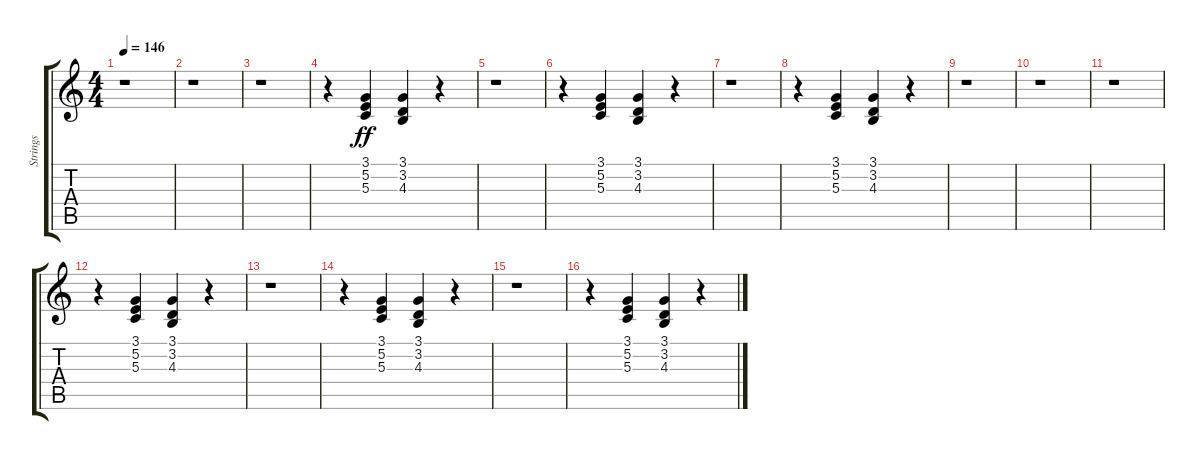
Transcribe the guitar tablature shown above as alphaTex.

\track ("Strings" "Strings") {instrument stringensemble1}
\staff {score tabs}
\tuning (E4 B3 G3 D3 A2 E2) {hide}
\ts (4 4)
\tempo 146
\clef g2
\ks c
r.1{dy ff} |
r.1 |
r.1 |
r.4 (3.1 5.2 5.3).4 (3.1 3.2 4.3).4 r.4 |
r.1 |
r.4 (3.1 5.2 5.3).4 (3.1 3.2 4.3).4 r.4 |
r.1 |
r.4 (3.1 5.2 5.3).4 (3.1 3.2 4.3).4 r.4 |
r.1 |
r.1 |
r.1 |
r.4 (3.1 5.2 5.3).4 (3.1 3.2 4.3).4 r.4 |
r.1 |
r.4 (3.1 5.2 5.3).4 (3.1 3.2 4.3).4 r.4 |
r.1 |
r.4{volume 0} (3.1 5.2 5.3).4 (3.1 3.2 4.3).4 r.4
